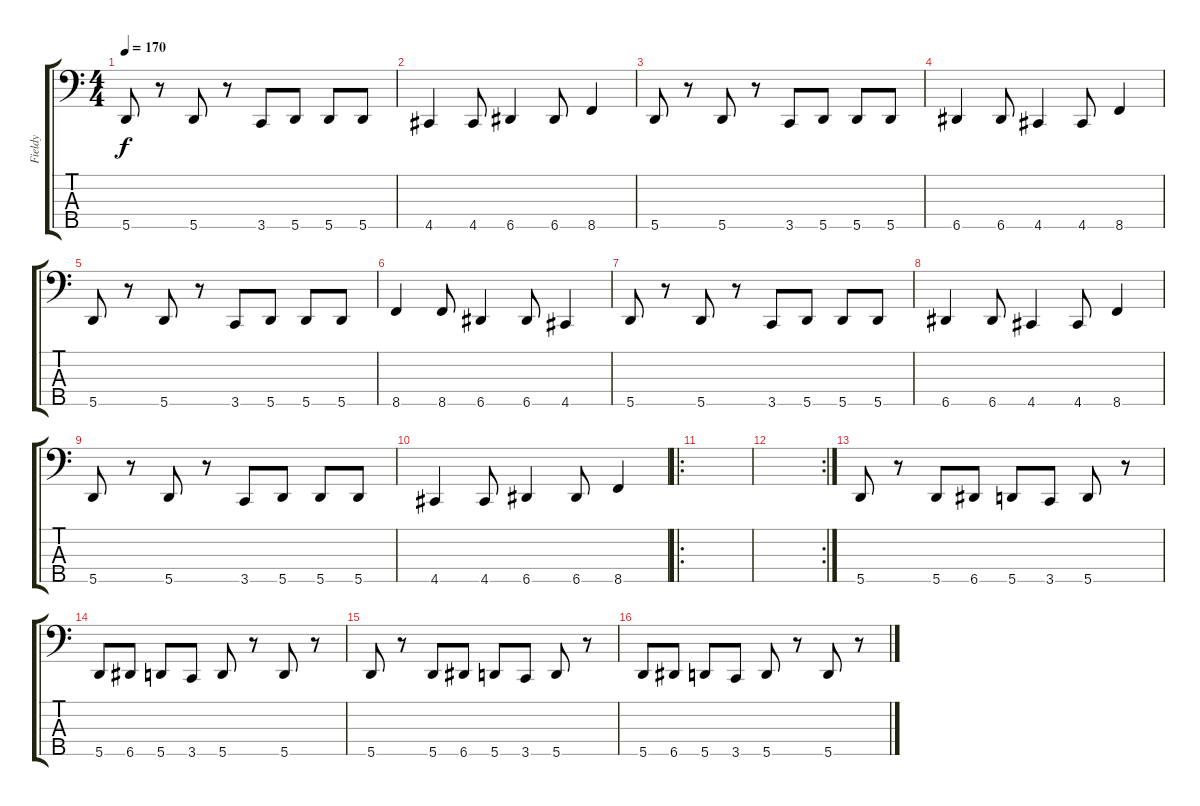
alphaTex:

\track ("Fieldy" "Fieldy") {instrument electricbassfinger}
\staff {score tabs}
\tuning (F2 C2 G1 D1 A0) {hide}
\ts (4 4)
\tempo 170
\clef f4
\ks c
5.5.8{dy f} r.8 5.5.8 r.8 3.5.8 5.5.8 5.5.8 5.5.8 |
4.5.4 4.5.8 6.5.4 6.5.8 8.5.4 |
5.5.8 r.8 5.5.8 r.8 3.5.8 5.5.8 5.5.8 5.5.8 |
6.5.4 6.5.8 4.5.4 4.5.8 8.5.4 |
5.5.8 r.8 5.5.8 r.8 3.5.8 5.5.8 5.5.8 5.5.8 |
8.5.4 8.5.8 6.5.4 6.5.8 4.5.4 |
5.5.8 r.8 5.5.8 r.8 3.5.8 5.5.8 5.5.8 5.5.8 |
6.5.4 6.5.8 4.5.4 4.5.8 8.5.4 |
5.5.8 r.8 5.5.8 r.8 3.5.8 5.5.8 5.5.8 5.5.8 |
4.5.4 4.5.8 6.5.4 6.5.8 8.5.4 |
\ro
|
\rc 2
|
5.5.8 r.8 5.5.8 6.5.8 5.5.8 3.5.8 5.5.8 r.8 |
5.5.8 6.5.8 5.5.8 3.5.8 5.5.8 r.8 5.5.8 r.8 |
5.5.8 r.8 5.5.8 6.5.8 5.5.8 3.5.8 5.5.8 r.8 |
5.5.8 6.5.8 5.5.8 3.5.8 5.5.8 r.8 5.5.8 r.8
